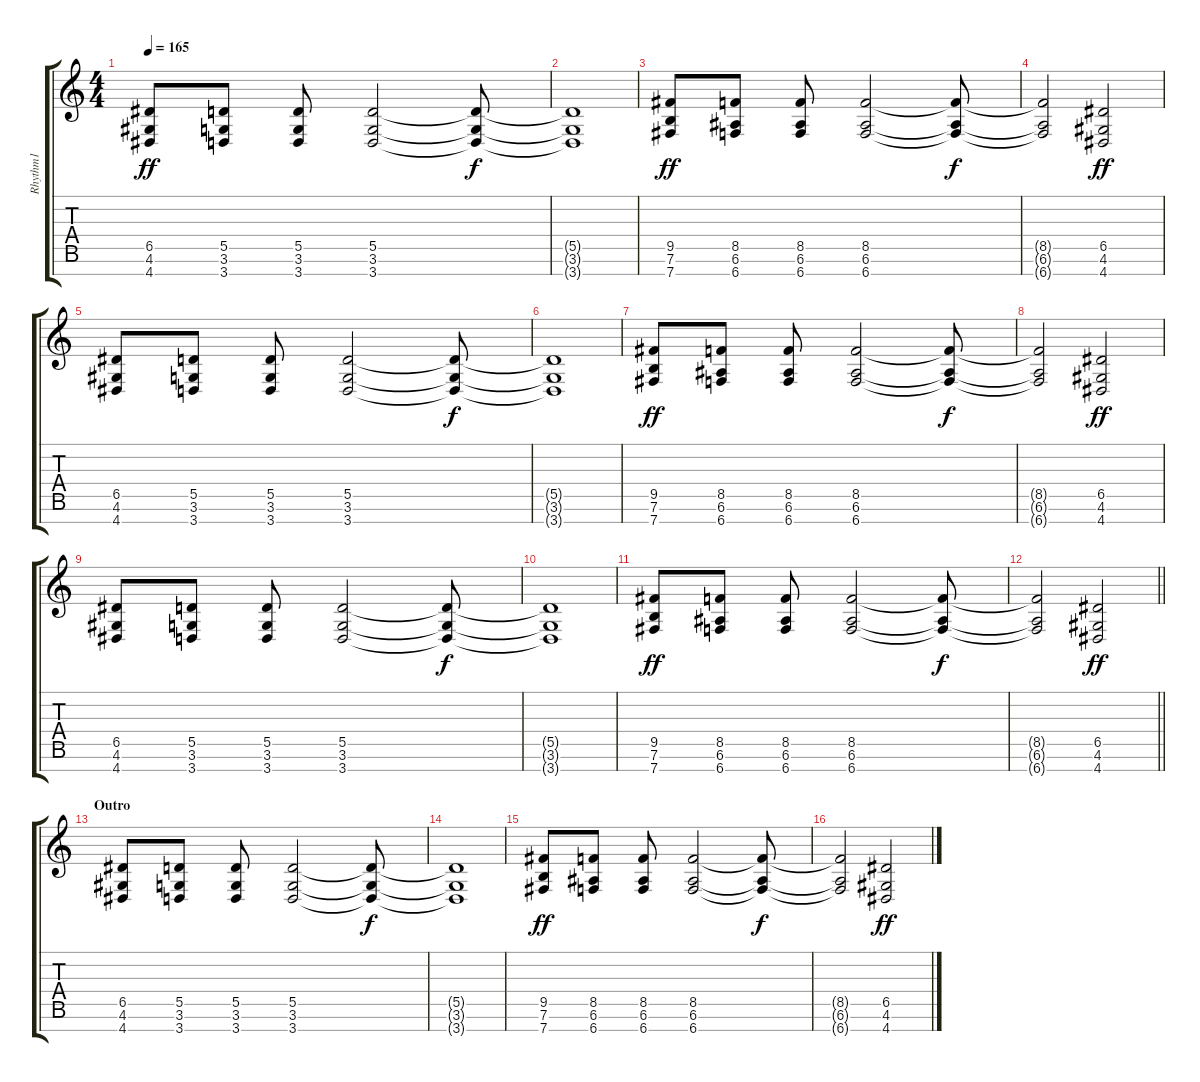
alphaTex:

\track ("Rhythm1" "Rhythm1") {instrument distortionguitar}
\staff {score tabs}
\tuning (E4 B3 G3 D3 A2 E2 B1) {hide}
\ts (4 4)
\tempo 165
\clef g2
\ks c
(6.5 4.6 4.7).8{dy ff} (5.5 3.6 3.7).8 (5.5 3.6 3.7).8 (5.5 3.6 3.7).2 (5.5{t} 3.6{t} 3.7{t}).8{dy f} |
(5.5{t} 3.6{t} 3.7{t}).1 |
(9.5 7.6 7.7).8{dy ff} (8.5 6.6 6.7).8 (8.5 6.6 6.7).8 (8.5 6.6 6.7).2 (8.5{t} 6.6{t} 6.7{t}).8{dy f} |
(8.5{t} 6.6{t} 6.7{t}).2 (6.5 4.6 4.7).2{dy ff} |
(6.5 4.6 4.7).8 (5.5 3.6 3.7).8 (5.5 3.6 3.7).8 (5.5 3.6 3.7).2 (5.5{t} 3.6{t} 3.7{t}).8{dy f} |
(5.5{t} 3.6{t} 3.7{t}).1 |
(9.5 7.6 7.7).8{dy ff} (8.5 6.6 6.7).8 (8.5 6.6 6.7).8 (8.5 6.6 6.7).2 (8.5{t} 6.6{t} 6.7{t}).8{dy f} |
(8.5{t} 6.6{t} 6.7{t}).2 (6.5 4.6 4.7).2{dy ff} |
(6.5 4.6 4.7).8 (5.5 3.6 3.7).8 (5.5 3.6 3.7).8 (5.5 3.6 3.7).2 (5.5{t} 3.6{t} 3.7{t}).8{dy f} |
(5.5{t} 3.6{t} 3.7{t}).1 |
(9.5 7.6 7.7).8{dy ff} (8.5 6.6 6.7).8 (8.5 6.6 6.7).8 (8.5 6.6 6.7).2 (8.5{t} 6.6{t} 6.7{t}).8{dy f} |
\barLineRight lightlight
(8.5{t} 6.6{t} 6.7{t}).2 (6.5 4.6 4.7).2{dy ff} |
\section ("" "Outro")
(6.5 4.6 4.7).8 (5.5 3.6 3.7).8 (5.5 3.6 3.7).8 (5.5 3.6 3.7).2 (5.5{t} 3.6{t} 3.7{t}).8{dy f} |
(5.5{t} 3.6{t} 3.7{t}).1 |
(9.5 7.6 7.7).8{dy ff} (8.5 6.6 6.7).8 (8.5 6.6 6.7).8 (8.5 6.6 6.7).2 (8.5{t} 6.6{t} 6.7{t}).8{dy f} |
(8.5{t} 6.6{t} 6.7{t}).2 (6.5 4.6 4.7).2{dy ff}
